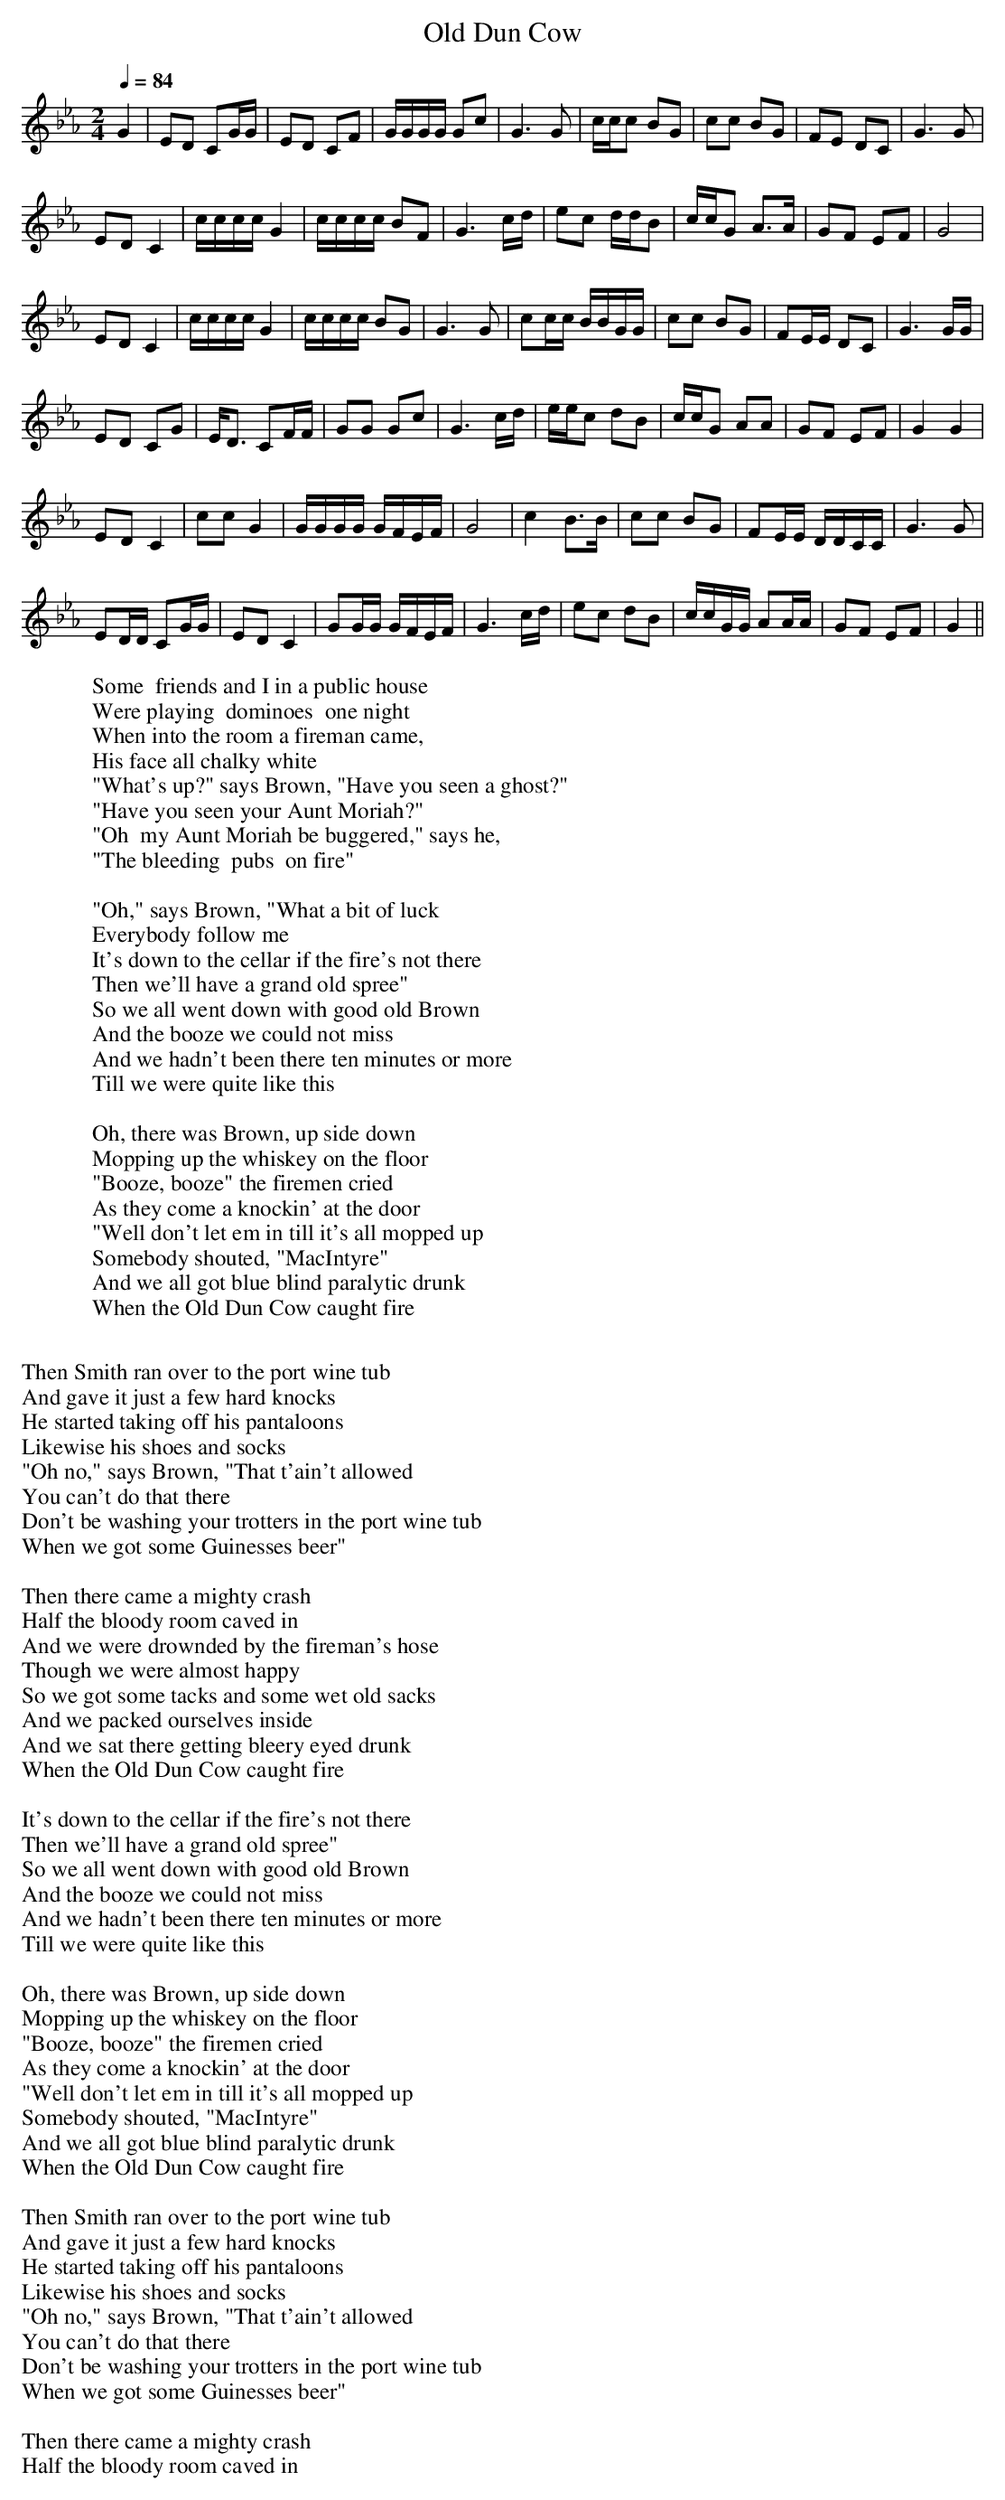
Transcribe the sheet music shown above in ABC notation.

X:1
T:Old Dun Cow
M:2/4
L:1/8
Q:1/4=84
W:Some  friends and I in a public house
W:Were playing  dominoes  one night
W:When into the room a fireman came,
W:His face all chalky white
W:"What's up?" says Brown, "Have you seen a ghost?"
W:"Have you seen your Aunt Moriah?"
W:"Oh  my Aunt Moriah be buggered," says he,
W:"The bleeding  pubs  on fire"
W:
W:"Oh," says Brown, "What a bit of luck
W:Everybody follow me
W:It's down to the cellar if the fire's not there
W:Then we'll have a grand old spree"
W:So we all went down with good old Brown
W:And the booze we could not miss
W:And we hadn't been there ten minutes or more
W:Till we were quite like this
W:
W:  Oh, there was Brown, up side down
W:  Mopping up the whiskey on the floor
W:  "Booze, booze" the firemen cried
W:  As they come a knockin' at the door
W:  "Well don't let em in till it's all mopped up
W:  Somebody shouted, "MacIntyre"
W:  And we all got blue blind paralytic drunk
W:  When the Old Dun Cow caught fire
W:
W:Then Smith ran over to the port wine tub
W:And gave it just a few hard knocks
W:He started taking off his pantaloons
W:Likewise his shoes and socks
W:"Oh no," says Brown, "That t'ain't allowed
W:You can't do that there
W:Don't be washing your trotters in the port wine tub
W:When we got some Guinesses beer"
W:
W:Then there came a mighty crash
W:Half the bloody room caved in
W:And we were drownded by the fireman's hose
W:Though we were almost happy
W:So we got some tacks and some wet old sacks
W:And we packed ourselves inside
W:And we sat there getting bleery eyed drunk
W:When the Old Dun Cow caught fire
W:
W:It's down to the cellar if the fire's not there
W:Then we'll have a grand old spree"
W:So we all went down with good old Brown
W:And the booze we could not miss
W:And we hadn't been there ten minutes or more
W:Till we were quite like this
W:
W:  Oh, there was Brown, up side down
W:  Mopping up the whiskey on the floor
W:  "Booze, booze" the firemen cried
W:  As they come a knockin' at the door
W:  "Well don't let em in till it's all mopped up
W:  Somebody shouted, "MacIntyre"
W:  And we all got blue blind paralytic drunk
W:  When the Old Dun Cow caught fire
W:
W:Then Smith ran over to the port wine tub
W:And gave it just a few hard knocks
W:He started taking off his pantaloons
W:Likewise his shoes and socks
W:"Oh no," says Brown, "That t'ain't allowed
W:You can't do that there
W:Don't be washing your trotters in the port wine tub
W:When we got some Guinesses beer"
W:
W:Then there came a mighty crash
W:Half the bloody room caved in
K:Eb
G2 |ED CG/G/|ED CF|G/G/G/G/ Gc|G3G|\
c/c/c BG|cc BG|FE DC|G3G|
ED C2|c/c/c/c/ G2|c/c/c/c/ BF|G3c/d/|\
ec d/d/B|c/c/G A3/2A/|GF EF|G4|
ED C2|c/c/c/c/ G2|c/c/c/c/ BG|G3G|\
cc/c/ B/B/G/G/|cc BG|FE/E/ DC|G3G/G/|
ED CG|E/D3/2 CF/F/|GG Gc|G3c/d/|\
e/e/c dB|c/c/G AA|GF EF|G2 G2|
ED C2|cc G2|G/G/G/G/ G/F/E/F/|G4|\
c2 B3/2B/|cc BG|FE/E/ D/D/C/C/|G3G|
ED/D/ CG/G/|ED C2|GG/G/ G/F/E/F/|G3c/d/|\
ec dB|c/c/G/G/ AA/A/|GF EF|G2 ||
